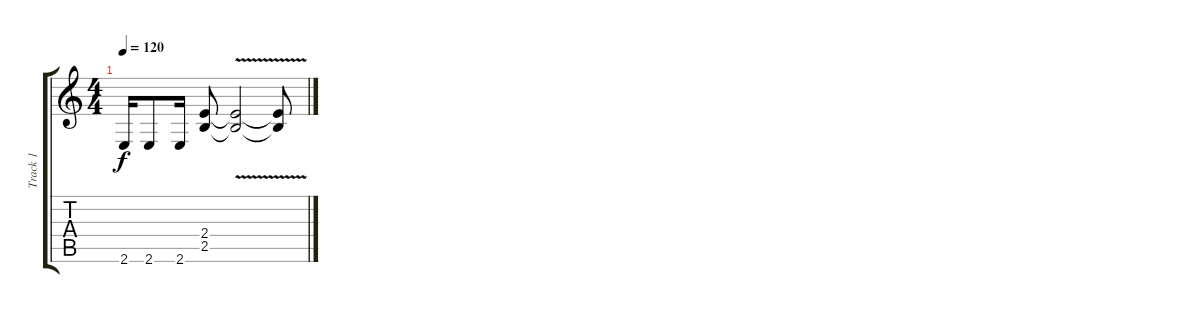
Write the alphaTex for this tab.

\track ("Track 1" "Track 1") {instrument overdrivenguitar}
\staff {score tabs}
\tuning (E4 B3 G3 D3 A2 D2) {hide}
\ts (4 4)
\tempo 120
\clef g2
\ks c
2.6.16{dy f} 2.6.8 2.6.16 (2.4 2.5).8 (2.4{v t} 2.5{v t}).2 (2.4{t} 2.5{t}).8
